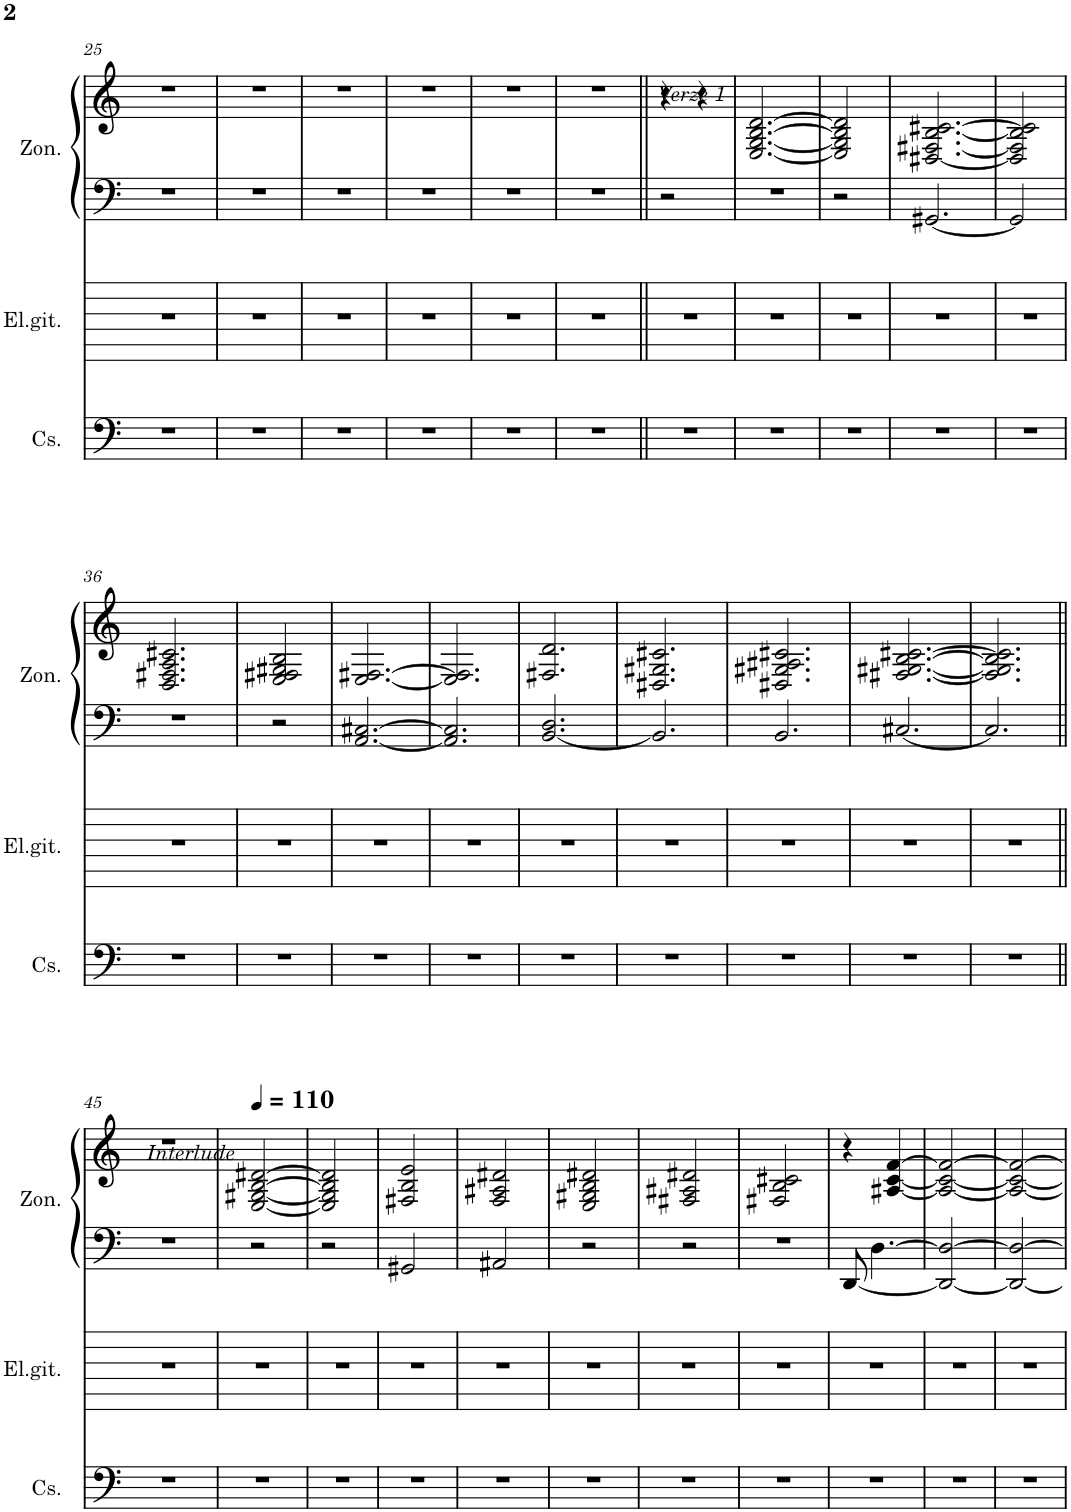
**kern	**kern	**kern	**kern
*part3	*part2	*part1	*part1
*staff4	*staff3	*staff2	*staff1
*I"Cselló	*I"Elektromos gitár	*I"Zongora	*
*I'Cs.	*I'El.git.	*I'Zon.	*
!!LO:PB:g=z
*clefF4	*	*clefF4	*clefG2
*k[]	*k[]	*k[]	*k[]
*M3/4	*M3/4	*M3/4	*M3/4
=25	=25	=25	=25
2.r	2.r	2.r	2.r
=26	=26	=26	=26
2.r	2.r	2.r	2.r
=27	=27	=27	=27
2.r	2.r	2.r	2.r
=28	=28	=28	=28
2.r	2.r	2.r	2.r
=29	=29	=29	=29
2.r	2.r	2.r	2.r
=30	=30	=30	=30
2.r	2.r	2.r	2.r
=31||	=31||	=31||	=31||
!	!	!	!LO:TX:b:i:t=Verze 1
2.r	2.r	2r	4r
.	.	.	4r
.	.	4ryy	4ryy
=32	=32	=32	=32
2.r	2.r	2.r	[2.E/ [2.G/ [2.B/ [2.d/
=33	=33	=33	=33
2.r	2.r	2r	2E/] 2G/] 2B/] 2d/]
.	.	4ryy	4ryy
=34	=34	=34	=34
2.r	2.r	[2.GG#X/	[2.D#X/ [2.F#X/ [2.B/ [2.c#X/
=35	=35	=35	=35
2.r	2.r	2GG#/]	2D#/] 2F#/] 2B/] 2c#/]
.	.	4ryy	4ryy
!!LO:LB:g=z
=36	=36	=36	=36
2.r	2.r	2.r	2.D/ 2.F#X/ 2.A/ 2.c#X/
=37	=37	=37	=37
2.r	2.r	2r	2E/ 2F#X/ 2G#X/ 2B/
.	.	4ryy	4ryy
=38	=38	=38	=38
2.r	2.r	[2.AA/ [2.C#X/	[2.E/ [2.F#X/
=39	=39	=39	=39
2.r	2.r	2.AA/] 2.C#/]	2.E/] 2.F#/]
=40	=40	=40	=40
2.r	2.r	[2.BB/ 2.D/	2.F#X/ 2.d/
=41	=41	=41	=41
2.r	2.r	2.BB/]	2.D#X/ 2.G#X/ 2.c#X/
=42	=42	=42	=42
2.r	2.r	2.BB/	2.D#X/ 2.G#X/ 2.A#X/ 2.c#X/
=43	=43	=43	=43
2.r	2.r	[2.C#X/	[2.F#X/ [2.G#X/ [2.B/ [2.c#X/
=44	=44	=44	=44
2.r	2.r	2.C#/]	2.F#/] 2.G#/] 2.B/] 2.c#/]
!!LO:LB:g=z
=45||	=45||	=45||	=45||
!	!	!	!LO:TX:b:i:t=Interlude
2.r	2.r	2.r	2.r
=46	=46	=46	=46
*	*	*	*MM110
2.r	2.r	2r	[2E/ [2G#X/ [2B/ [2d#X/
.	.	4ryy	4ryy
=47	=47	=47	=47
2.r	2.r	2r	2E/] 2G#/] 2B/] 2d#/]
.	.	4ryy	4ryy
=48	=48	=48	=48
2.r	2.r	2GG#X/	2F#X/ 2B/ 2e/
.	.	4ryy	4ryy
=49	=49	=49	=49
2.r	2.r	2AA#X/	2F/ 2A#X/ 2d#X/
.	.	4ryy	4ryy
=50	=50	=50	=50
2.r	2.r	2r	2E/ 2G#X/ 2B/ 2d#X/
.	.	4ryy	4ryy
=51	=51	=51	=51
2.r	2.r	2r	2F#X/ 2A#X/ 2d#X/
.	.	4ryy	4ryy
=52	=52	=52	=52
2.r	2.r	2.r	2F#X/ 2B/ 2c#X/
.	.	.	4ryy
=53	=53	=53	=53
2.r	2.r	[8DD/	4r
.	.	[4.D\	.
.	.	.	[4A#X/ [4c/ [4f/
.	.	4ryy	4ryy
=54	=54	=54	=54
2.r	2.r	2DD/_ 2D/_	2A#/_ 2c/_ 2f/_
.	.	4ryy	4ryy
=55	=55	=55	=55
2.r	2.r	2DD/_ 2D/_	2A#/_ 2c/_ 2f/_
.	.	4ryy	4ryy
=	=	=	=
*-	*-	*-	*-
